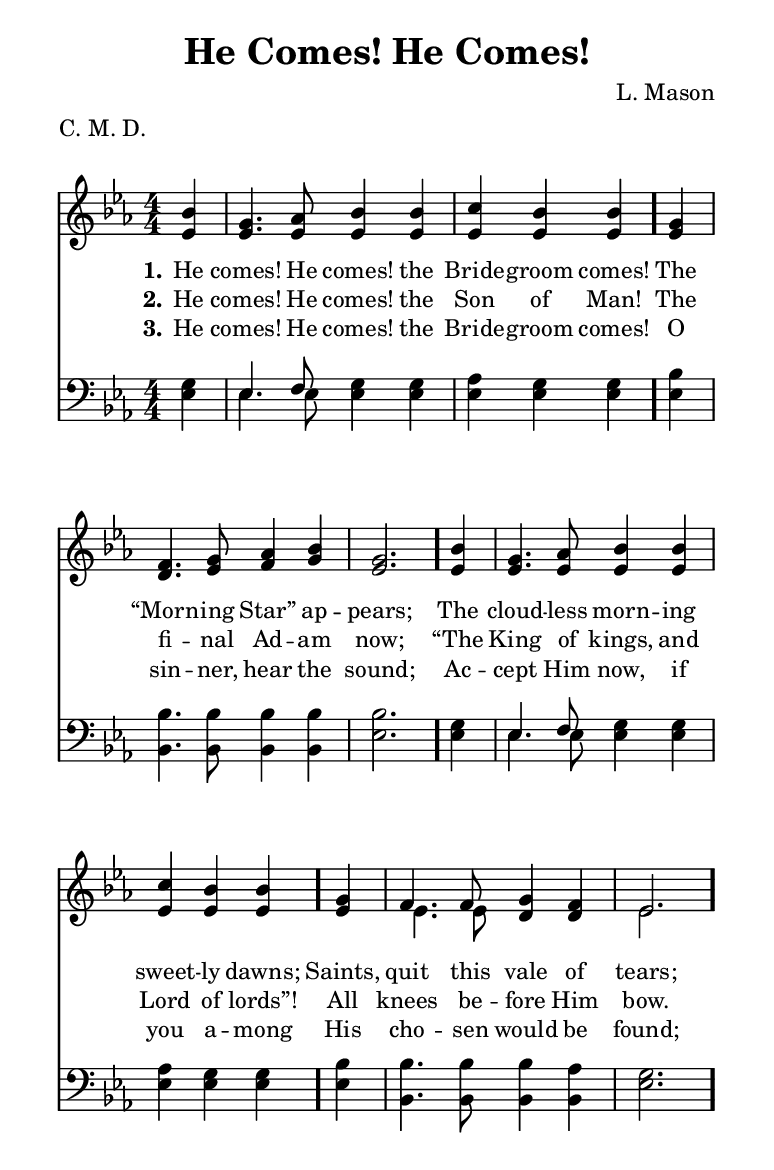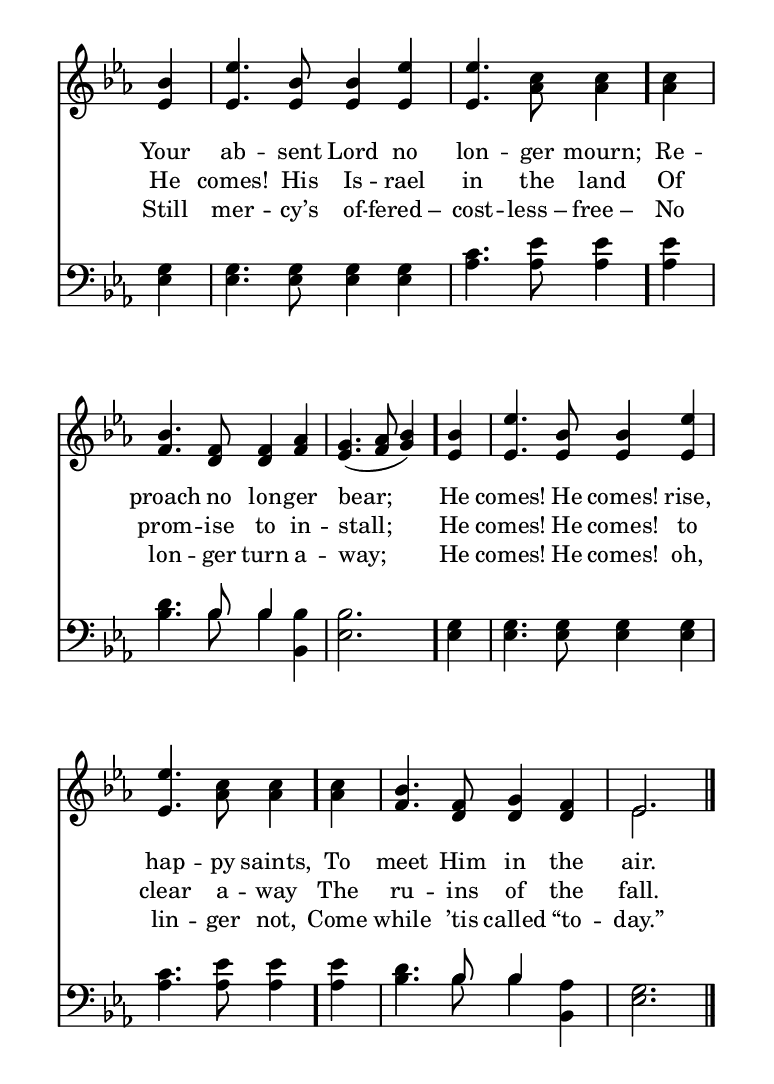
\include "common/global.ily"
\paper {
  \include "common/paper.ily"
}

\header{
  %gospel
  hymnnumber = "17"
  title = "He Comes! He Comes!"
  tunename = "Ostend"
  meter = "C. M. D."
  poet = ""
  composer = "L. Mason"
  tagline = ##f
}

% for fermata in MIDI
ta = { \tempo 4=80 }
tb = { \tempo 4=40 }

patternAA = { c4 | c4. c8 c4 c4 | c4 c4 c4    } % Line 1 / 3 all
patternAB = { c4 | c4. c8 c4 c4 | c4. c8 c4   } % Line 5 / 7 all
patternAC = { c4 | c4. c8 c4 c4 | c4.( c8 c4) } % Line 6 soprano / alto

patternBA = { c4 | c4. c8 c4 c4 c2. } % Line 2 / 4 / 8 all, Line 6 tenor / bass

global = {
  \include "common/overrides.ily"
  \override Staff.TimeSignature.style = #'numbered
  \time 4/4
  \override Score.MetronomeMark.transparent = ##t % hide all fermata changes too
  \ta
  \key ees \major
  \partial 4
  \autoBeamOff
}

notesSoprano = {
\global
\relative c'' {

  \changePitch \patternAA { bes  | g aes bes bes   | c bes bes }
  \changePitch \patternBA { g    | f g aes bes     | g         }
  \changePitch \patternAA { bes  | g aes bes bes   | c bes bes }
  \changePitch \patternBA { g    | f f g f         | ees       }

  \changePitch \patternAB { bes' | ees bes bes ees | ees c c   }
  \changePitch \patternAC { c    | bes f f aes     | g aes bes }
  \changePitch \patternAB { bes  | ees bes bes ees | ees c c   }
  \changePitch \patternBA { c    | bes f g f       | ees       }

  \bar "|."

}
}

notesAlto = {
\global
\relative e' {

  \changePitch \patternAA { ees | ees ees ees ees | ees ees ees }
  \changePitch \patternBA { ees | d ees f g       | ees         }
  \changePitch \patternAA { ees | ees ees ees ees | ees ees ees }
  \changePitch \patternBA { ees | ees ees d d     | ees         }

  \changePitch \patternAB { ees | ees ees ees ees | ees aes aes }
  \changePitch \patternAC { aes | f d d f         | ees f g     }
  \changePitch \patternAB { ees | ees ees ees ees | ees aes aes }
  \changePitch \patternBA { aes | f d d d         | ees         }

}
}

notesTenor = {
\global
\relative a {

  \changePitch \patternAA { g   | ees f g g       | aes g g   }
  \changePitch \patternBA { bes | bes bes bes bes | bes       }
  \changePitch \patternAA { g   | ees f g g       | aes g g   }
  \changePitch \patternBA { bes | bes bes bes aes | g         }

  \changePitch \patternAB { g   | g g g g         | c ees ees }
  \changePitch \patternBA { ees | d bes bes bes   | bes       }
  \changePitch \patternAB { g   | g g g g         | c ees ees }
  \changePitch \patternBA { ees | d bes bes aes   | g         }

}
}

notesBass = {
\global
\relative f {

  \changePitch \patternAA { ees | ees ees ees ees  | ees ees ees }
  \changePitch \patternBA { ees | bes bes bes bes  | ees         }
  \changePitch \patternAA { ees | ees ees ees ees  | ees ees ees }
  \changePitch \patternBA { ees | bes bes bes bes  | ees         }

  \changePitch \patternAB { ees | ees ees ees ees  | aes aes aes }
  \changePitch \patternBA { aes | bes bes bes bes, | ees         }
  \changePitch \patternAB { ees | ees ees ees ees  | aes aes aes }
  \changePitch \patternBA { aes | bes bes bes bes, | ees         }

}
}

wordsA = \lyricmode {
\set stanza = "1."

He comes! He comes! the Bride -- groom comes! \bar "."
The “Morn -- ing Star” ap -- pears; \bar "." \eogbreak
The cloud -- less morn -- ing sweet -- ly dawns; \bar "."
Saints, quit this vale of tears; \bar "." \eogbreak
Your ab -- sent Lord no lon -- ger mourn; \bar "."
Re -- proach no lon -- ger bear; \bar "." \eogbreak
He comes! He comes! rise, hap -- py saints, \bar "."
To meet Him in the air. \bar "." \eogbreak

}

wordsB = \lyricmode {
\set stanza = "2."

He comes! He comes! the Son of Man!
The fi -- nal Ad -- am now;
“The King of kings, and Lord of lords”!
All knees be -- fore Him bow.
He comes! His Is -- rael in the land
Of prom -- ise to in -- stall;
He comes! He comes! to clear a -- way
The ru -- ins of the fall.

}

wordsC = \lyricmode {
\set stanza = "3."

He comes! He comes! the Bride -- groom comes!
O sin -- ner, hear the sound;
Ac -- cept Him now, if you a -- mong
His cho -- sen would be found;
Still mer -- cy’s of -- fered_– cost -- less_– free_–
No lon -- ger turn a -- way;
He comes! He comes! oh, lin -- ger not,
Come while ’tis called “to -- day.”

}

\score {
  \context ChoirStaff <<
    \context Staff = upper <<
      \set Staff.autoBeaming = ##f
      \set ChoirStaff.systemStartDelimiter = #'SystemStartBar
      \set ChoirStaff.printPartCombineTexts = ##f
      \partcombine #'(2 . 11) \notesSoprano \notesAlto
      \context NullVoice = sopranos { \voiceOne << \notesSoprano >> }
      \context Lyrics = one   \lyricsto sopranos \wordsA
      \context Lyrics = two   \lyricsto sopranos \wordsB
      \context Lyrics = three \lyricsto sopranos \wordsC
      %\context Lyrics = four  \lyricsto sopranos \wordsD
      %\context Lyrics = five  \lyricsto sopranos \wordsE
    >>
    \context Staff = men <<
      \set Staff.autoBeaming = ##f
      \clef bass
      \set ChoirStaff.printPartCombineTexts = ##f
      \partcombine #'(2 . 11) \notesTenor \notesBass
    >>
  >>
  \layout {
    \include "common/layout.ily"
  }
  \midi{
    \include "common/midi.ily"
  }
}

\version "2.19.49"  % necessary for upgrading to future LilyPond versions.

% vi:set et ts=2 sw=2 ai nocindent syntax=lilypond:
